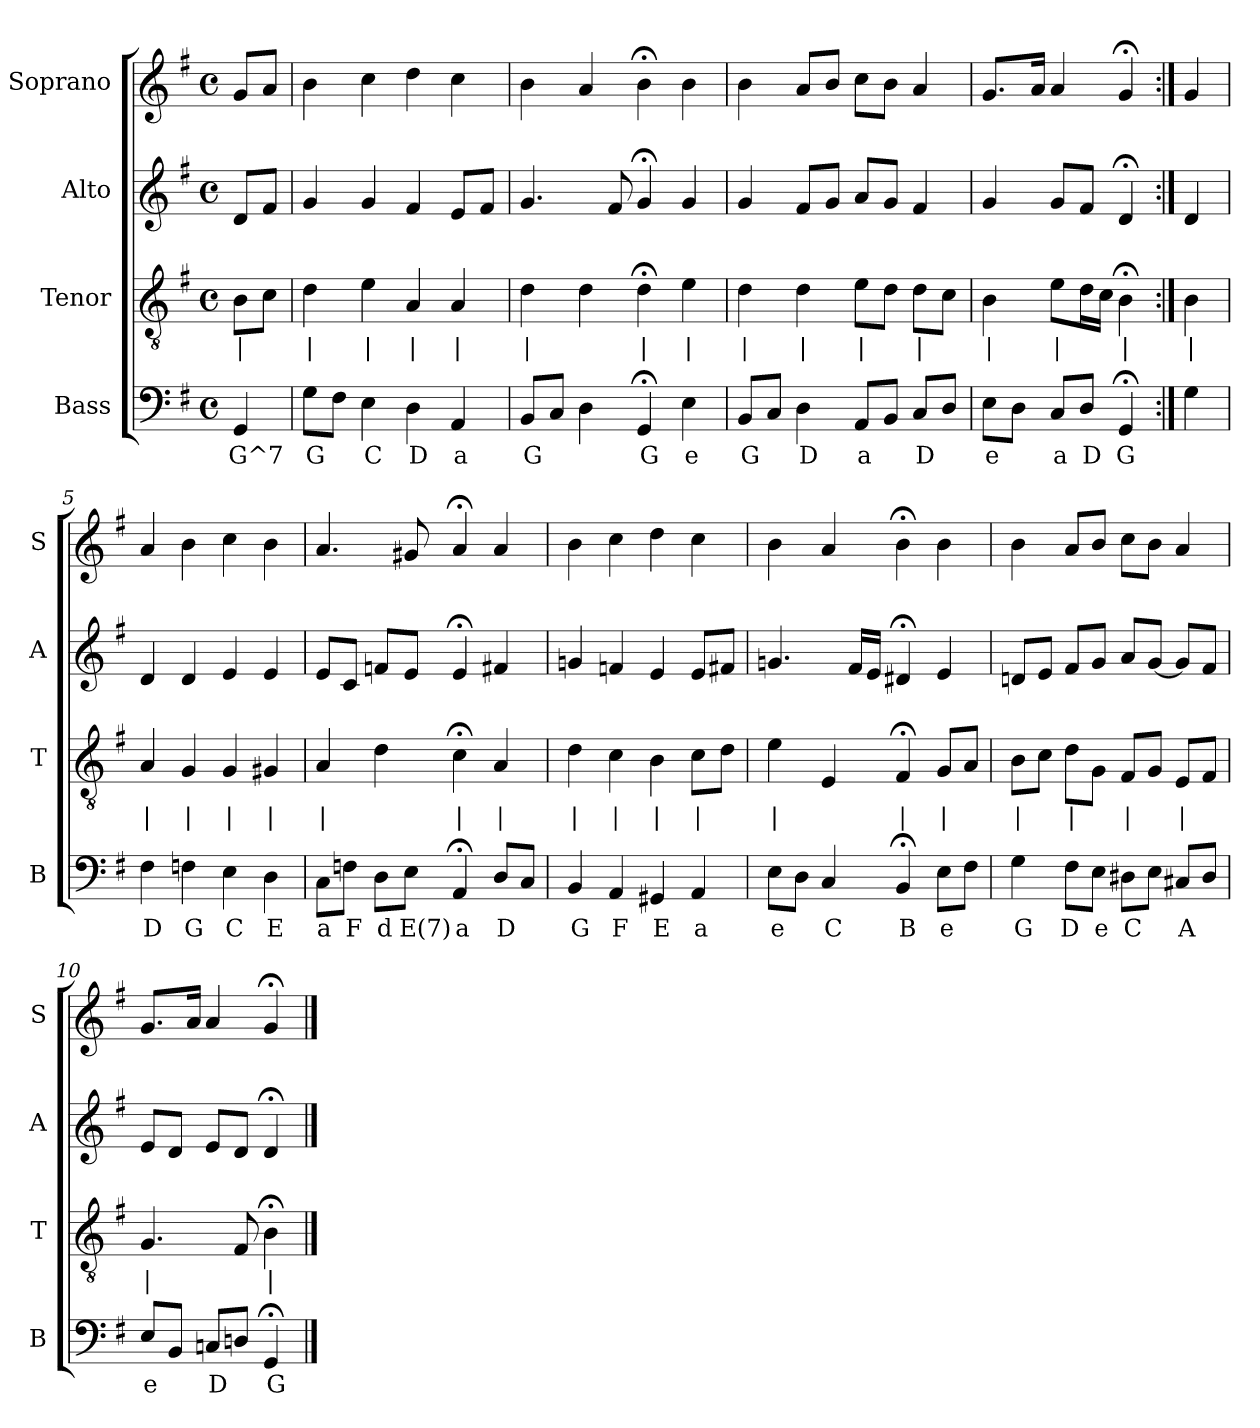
**kern	**text	**kern	**text	**kern	**kern
*part4	*part4	*part3	*part3	*part2	*part1
*staff4	*staff4	*staff3	*staff3	*staff2	*staff1
*I"Bass	*	*I"Tenor	*	*I"Alto	*I"Soprano
*I'B	*	*I'T	*	*I'A	*I'S
*clefF4	*	*clefGv2	*	*clefG2	*clefG2
*k[f#]	*	*k[f#]	*	*k[f#]	*k[f#]
*G:	*	*G:	*	*G:	*G:
*M4/4	*	*M4/4	*	*M4/4	*M4/4
*met(c)	*	*met(c)	*	*met(c)	*met(c)
*MM100	*	*MM100	*	*MM100	*MM100
=	=	=	=	=	=
4GG	G^7	8BL	|	8dL	8gL
.	.	8cJ	.	8f#J	8aJ
=1	=1	=1	=1	=1	=1
8GL	G	4d	|	4g	4b
8F#J	.	.	.	.	.
4E	C	4e	|	4g	4cc
4D	D	4A	|	4f#	4dd
4AA	a	4A	|	8eL	4cc
.	.	.	.	8f#J	.
=2	=2	=2	=2	=2	=2
8BBL	G	4d	|	4.g	4b
8CJ	.	.	.	.	.
4D	.	4d	.	.	4a
.	.	.	.	8f#	.
4GG;<	G	4d;<	|	4g;<	4b;<
4E	e	4e	|	4g	4b
=3	=3	=3	=3	=3	=3
8BBL	G	4d	|	4g	4b
8CJ	.	.	.	.	.
4D	D	4d	|	8f#L	8aL
.	.	.	.	8gJ	8bJ
8AAL	a	8eL	|	8aL	8ccL
8BBJ	.	8dJ	.	8gJ	8bJ
8CL	D	8dL	|	4f#	4a
8DJ	.	8cJ	.	.	.
=4	=4	=4	=4	=4	=4
8EL	e	4B	|	4g	8.gL
8DJ	.	.	.	.	.
.	.	.	.	.	16aJk
8CL	a	8eL	|	8gL	4a
8DJ	D	16dL	.	8f#J	.
.	.	16cJJ	.	.	.
4GG;<	G	4B;<	|	4d;<	4g;<
=:|!	=:|!	=:|!	=:|!	=:|!	=:|!
4G	.	4B	|	4d	4g
=5	=5	=5	=5	=5	=5
4F#	D	4A	|	4d	4a
4Fn	G	4G	|	4d	4b
4E	C	4G	|	4e	4cc
4D	E	4G#X	|	4e	4b
=6	=6	=6	=6	=6	=6
8CL	a	4A	|	8eL	4.a
8FnJ	F	.	.	8cJ	.
8DL	d	4d	.	8fnL	.
8EJ	E(7)	.	.	8eJ	8g#X
4AA;<	a	4c;<	|	4e;<	4a;<
8DL	D	4A	|	4f#X	4a
8CJ	.	.	.	.	.
=7	=7	=7	=7	=7	=7
4BB	G	4d	|	4gn	4b
4AA	F	4c	|	4fn	4cc
4GG#X	E	4B	|	4e	4dd
4AA	a	8cL	|	8eL	4cc
.	.	8dJ	.	8f#XJ	.
=8	=8	=8	=8	=8	=8
8EL	e	4e	|	4.gn	4b
8DJ	.	.	.	.	.
4C	C	4E	.	.	4a
.	.	.	.	16f#LL	.
.	.	.	.	16eJJ	.
4BB;<	B	4F#;<	|	4d#X;<	4b;<
8EL	e	8GL	|	4e	4b
8F#J	.	8AJ	.	.	.
=9	=9	=9	=9	=9	=9
4G	G	8BL	|	8dnL	4b
.	.	8cJ	.	8eJ	.
8F#L	D	8dL	|	8f#L	8aL
8EJ	e	8GJ	.	8gJ	8bJ
8D#XL	C	8F#L	|	8aL	8ccL
8EJ	.	8GJ	.	[8gJ	8bJ
8C#XL	A	8EL	|	8gL]	4a
8D#J	.	8F#J	.	8f#J	.
=10	=10	=10	=10	=10	=10
8EL	e	4.G	|	8eL	8.gL
8BBJ	.	.	.	8dJ	.
.	.	.	.	.	16aJk
8CnL	D	.	.	8eL	4a
8DnJ	.	8F#	.	8dJ	.
4GG;<	G	4B;<	|	4d;<	4g;<
==	==	==	==	==	==
*-	*-	*-	*-	*-	*-
